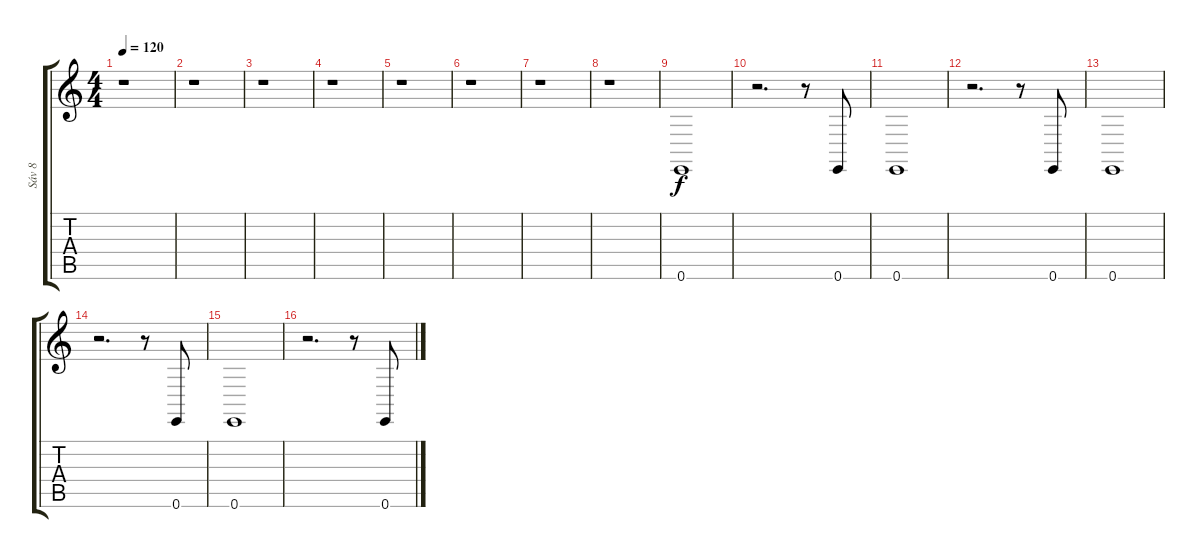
\track ("Sáv 8" "Sáv 8") {instrument taikodrum}
\staff {score tabs}
\tuning (E4 B3 G3 D3 A2 E2) {hide}
\ts (4 4)
\tempo 120
\clef g2
\ks c
r.1{dy f} |
r.1 |
r.1 |
r.1 |
r.1 |
r.1 |
r.1 |
r.1 |
0.6.1 |
r.2{d} r.8 0.6.8 |
0.6.1 |
r.2{d} r.8 0.6.8 |
0.6.1 |
r.2{d} r.8 0.6.8 |
0.6.1 |
r.2{d} r.8 0.6.8
